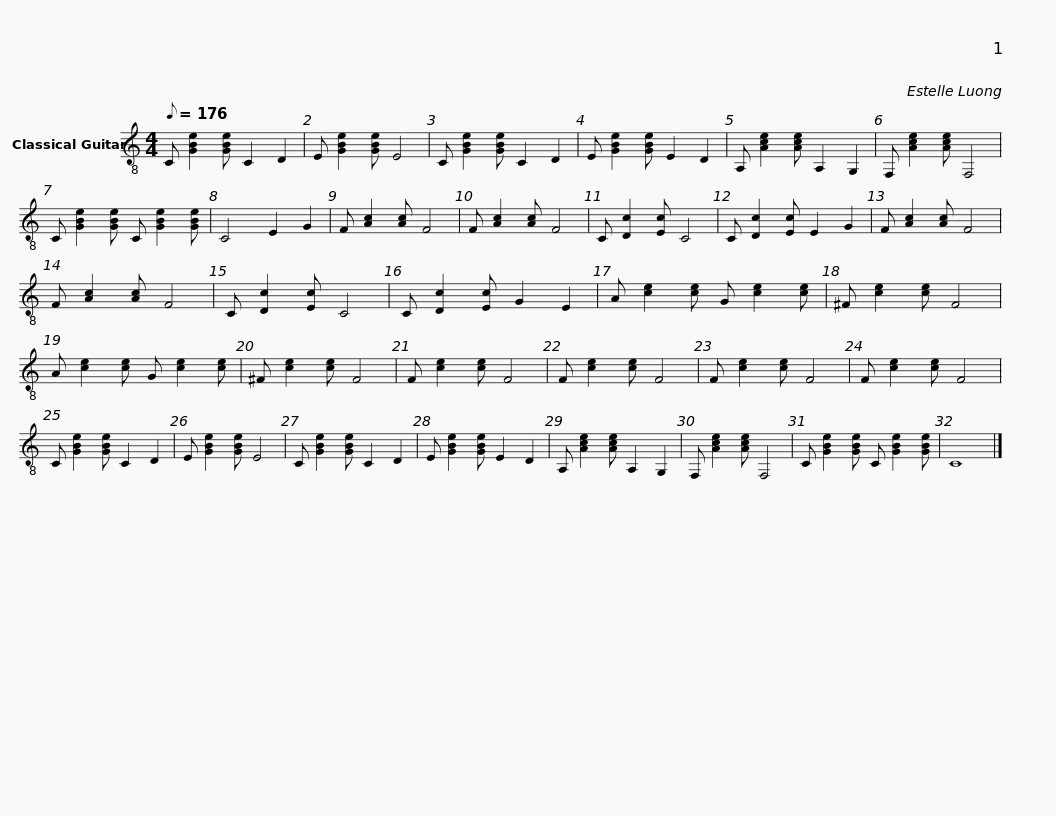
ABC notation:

X:1
L:1/8
Q:1/8=176
M:4/4
I:linebreak $
K:C
V:1 treble-8
V:1
 C [GBe]2 [GBe] C2 D2 | E [GBe]2 [GBe] E4 | C [GBe]2 [GBe] C2 D2 | E [GBe]2 [GBe] E2 D2 | A, [Ace]2 [Ace] A,2 G,2 | %5
 F, [Ace]2 [Ace] F,4 | C [GBe]2 [GBe] C [GBe]2 [GBe] | C4 E2 G2 |$ F [Ac]2 [Ac] F4 | F [Ac]2 [Ac] F4 | %10
 C [Dc]2 [Ec] C4 | C [Dc]2 [Ec] E2 G2 | F [Ac]2 [Ac] F4 | F [Ac]2 [Ac] F4 | C [Dc]2 [Ec] C4 | %15
 C [Dc]2 [Ec] G2 E2 |$ A [ce]2 [ce] G [ce]2 [ce] | ^F [ce]2 [ce] F4 | A [ce]2 [ce] G [ce]2 [ce] | ^F [ce]2 [ce] F4 | %20
 F [ce]2 [ce] F4 | F [ce]2 [ce] F4 | F [ce]2 [ce] F4 | F [ce]2 [ce] F4 |$ C [GBe]2 [GBe] C2 D2 | %25
 E [GBe]2 [GBe] E4 | C [GBe]2 [GBe] C2 D2 | E [GBe]2 [GBe] E2 D2 | A, [Ace]2 [Ace] A,2 G,2 | F, [Ace]2 [Ace] F,4 | %30
 C [GBe]2 [GBe] C [GBe]2 [GBe] | C8 |] %32
